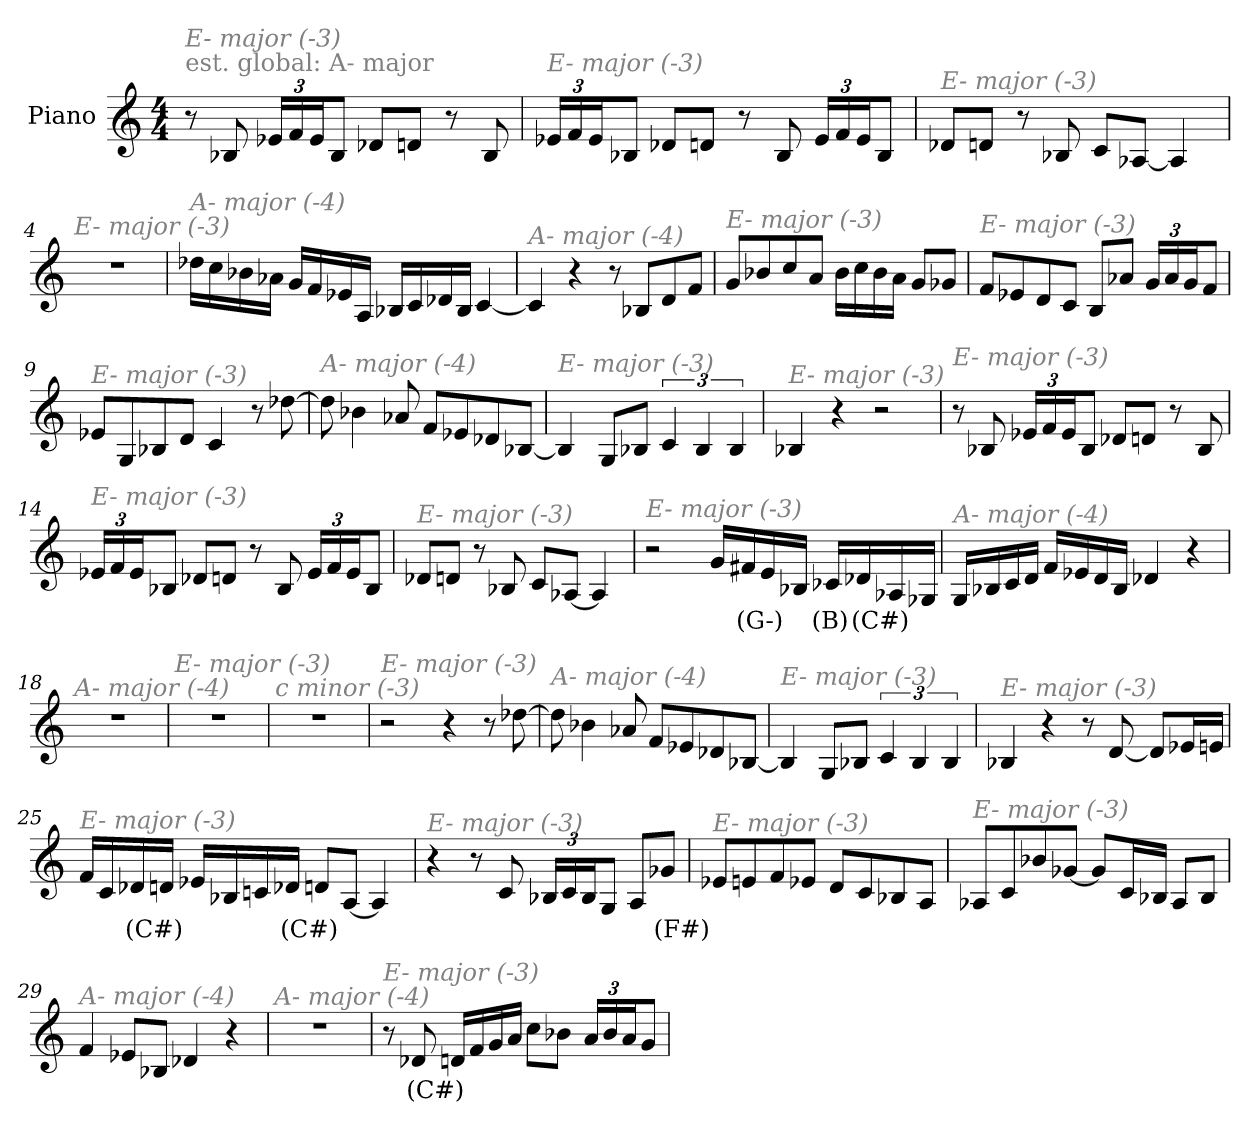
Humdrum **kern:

**kern	**text
*part1	*part1
*staff1	*staff1
*I"Piano	*
*I'Pno	*
*clefG2	*
*k[]	*
*M4/4	*
*MM184	*
=1	=1
!LO:TX:a:color=#808080:t=est. global&colon; A- major	!
!LO:TX:i:color=#808080:t=E- major (-3)	!
8r	.
8B-X/	.
*Xbrackettup	*
24e-X/LL	.
24f/	.
24e-/J	.
8B-/J	.
8d-X/L	.
8dn/J	.
8r	.
8B-/	.
=2	=2
!LO:TX:i:color=#808080:t=E- major (-3)	!
24e-X/LL	.
24f/	.
24e-/J	.
8B-X/J	.
8d-X/L	.
8dn/J	.
8r	.
8B-/	.
24e-/LL	.
24f/	.
24e-/J	.
8B-/J	.
=3	=3
!LO:TX:i:color=#808080:t=E- major (-3)	!
8d-X/L	.
8dn/J	.
8r	.
8B-X/	.
8c/L	.
[8A-X/J	.
4A-/]	.
=4	=4
!LO:TX:i:color=#808080:t=E- major (-3)	!
1r	.
!!LO:LB:g=z
=5	=5
!LO:TX:i:color=#808080:t=A- major (-4)	!
16dd-X\LL	.
16cc\	.
16b-X\	.
16a-X\JJ	.
16g/LL	.
16f/	.
16e-X/	.
16A/JJ	.
16B-X/LL	.
16c/	.
16d-X/	.
16B-/JJ	.
[4c/	.
=6	=6
!LO:TX:i:color=#808080:t=A- major (-4)	!
4c/]	.
4r	.
8r	.
8B-X/L	.
8d/	.
8f/J	.
=7	=7
!LO:TX:i:color=#808080:t=E- major (-3)	!
8g/L	.
8b-X/	.
8cc/	.
8a/J	.
16b-\LL	.
16cc\	.
16b-\	.
16a\JJ	.
8g/L	.
8g-X/J	.
!!LO:LB:g=z
=8	=8
!LO:TX:i:color=#808080:t=E- major (-3)	!
8f/L	.
8e-X/	.
8d/	.
8c/J	.
8B/L	.
8a-X/J	.
24g/LL	.
24a-/	.
24g/J	.
8f/J	.
=9	=9
!LO:TX:i:color=#808080:t=E- major (-3)	!
8e-X/L	.
8G/	.
8B-X/	.
8d/J	.
4c/	.
8r	.
[8dd-X\	.
=10	=10
!LO:TX:i:color=#808080:t=A- major (-4)	!
8dd-\]	.
4b-X\	.
8a-X/	.
8f/L	.
8e-X/	.
8d-X/	.
[8B-X/J	.
=11	=11
!LO:TX:i:color=#808080:t=E- major (-3)	!
4B-/]	.
8G/L	.
8B-X/J	.
*brackettup	*
6c/	.
6B-/	.
6B-/	.
!!LO:LB:g=z
=12	=12
!LO:TX:i:color=#808080:t=E- major (-3)	!
4B-X/	.
4r	.
2r	.
=13	=13
!LO:TX:i:color=#808080:t=E- major (-3)	!
8r	.
8B-X/	.
*Xbrackettup	*
24e-X/LL	.
24f/	.
24e-/J	.
8B-/J	.
8d-X/L	.
8dn/J	.
8r	.
8B-/	.
=14	=14
!LO:TX:i:color=#808080:t=E- major (-3)	!
24e-X/LL	.
24f/	.
24e-/J	.
8B-X/J	.
8d-X/L	.
8dn/J	.
8r	.
8B-/	.
24e-/LL	.
24f/	.
24e-/J	.
8B-/J	.
=15	=15
!LO:TX:i:color=#808080:t=E- major (-3)	!
8d-X/L	.
8dn/J	.
8r	.
8B-X/	.
8c/L	.
[8A-X/J	.
4A-/]	.
!!LO:LB:g=z
=16	=16
!LO:TX:i:color=#808080:t=E- major (-3)	!
2r	.
16g/LL	.
16f#Xi/	(G-)
16e/	.
16B-X/JJ	.
16c-Xi/LL	(B)
16d-Xj/	(C#)
16A-X/	.
16G-X/JJ	.
=17	=17
!LO:TX:i:color=#808080:t=A- major (-4)	!
16G/LL	.
16B-X/	.
16c/	.
16d/JJ	.
16f/LL	.
16e-X/	.
16d/	.
16B-/JJ	.
4d-X/	.
4r	.
=18	=18
!LO:TX:i:color=#808080:t=A- major (-4)	!
1r	.
=19	=19
!LO:TX:i:color=#808080:t=E- major (-3)	!
1r	.
=20	=20
!LO:TX:i:color=#808080:t=c minor (-3)	!
1r	.
!!LO:LB:g=z
=21	=21
!LO:TX:i:color=#808080:t=E- major (-3)	!
2r	.
4r	.
8r	.
[8dd-X\	.
=22	=22
!LO:TX:i:color=#808080:t=A- major (-4)	!
8dd-\]	.
4b-X\	.
8a-X/	.
8f/L	.
8e-X/	.
8d-X/	.
[8B-X/J	.
=23	=23
!LO:TX:i:color=#808080:t=E- major (-3)	!
4B-/]	.
8G/L	.
8B-X/J	.
*brackettup	*
6c/	.
6B-/	.
6B-/	.
=24	=24
!LO:TX:i:color=#808080:t=E- major (-3)	!
4B-X/	.
4r	.
8r	.
[8d/	.
8d/L]	.
16e-X/L	.
16en/JJ	.
!!LO:LB:g=z
=25	=25
!LO:TX:i:color=#808080:t=E- major (-3)	!
16f/LL	.
16c/	.
16d-Xj/	(C#)
16d/JJ	.
16e-X/LL	.
16B-X/	.
16cn/	.
16d-Xj/JJ	(C#)
8d/L	.
[8A/J	.
4A/]	.
=26	=26
!LO:TX:i:color=#808080:t=E- major (-3)	!
4r	.
8r	.
8c/	.
*Xbrackettup	*
24B-X/LL	.
24c/	.
24B-/J	.
8G/J	.
8A/L	.
8g-Xj/J	(F#)
=27	=27
!LO:TX:i:color=#808080:t=E- major (-3)	!
8e-X/L	.
8en/	.
8f/	.
8e-X/J	.
8d/L	.
8c/	.
8B-X/	.
8A/J	.
!!LO:LB:g=z
=28	=28
!LO:TX:i:color=#808080:t=E- major (-3)	!
8A-X/L	.
8c/	.
8b-X/	.
[8g-X/J	.
8g-/L]	.
16c/L	.
16B-X/JJ	.
8A-/L	.
8B-/J	.
=29	=29
!LO:TX:i:color=#808080:t=A- major (-4)	!
4f/	.
8e-X/L	.
8B-X/J	.
4d-X/	.
4r	.
=30	=30
!LO:TX:i:color=#808080:t=A- major (-4)	!
1r	.
=31	=31
!LO:TX:i:color=#808080:t=E- major (-3)	!
8r	.
8d-Xj/	(C#)
16d/LL	.
16f/	.
16g/	.
16a/JJ	.
8cc\L	.
8b-X\J	.
24a/LL	.
24b-/	.
24a/J	.
8g/J	.
=	=
*-	*-
